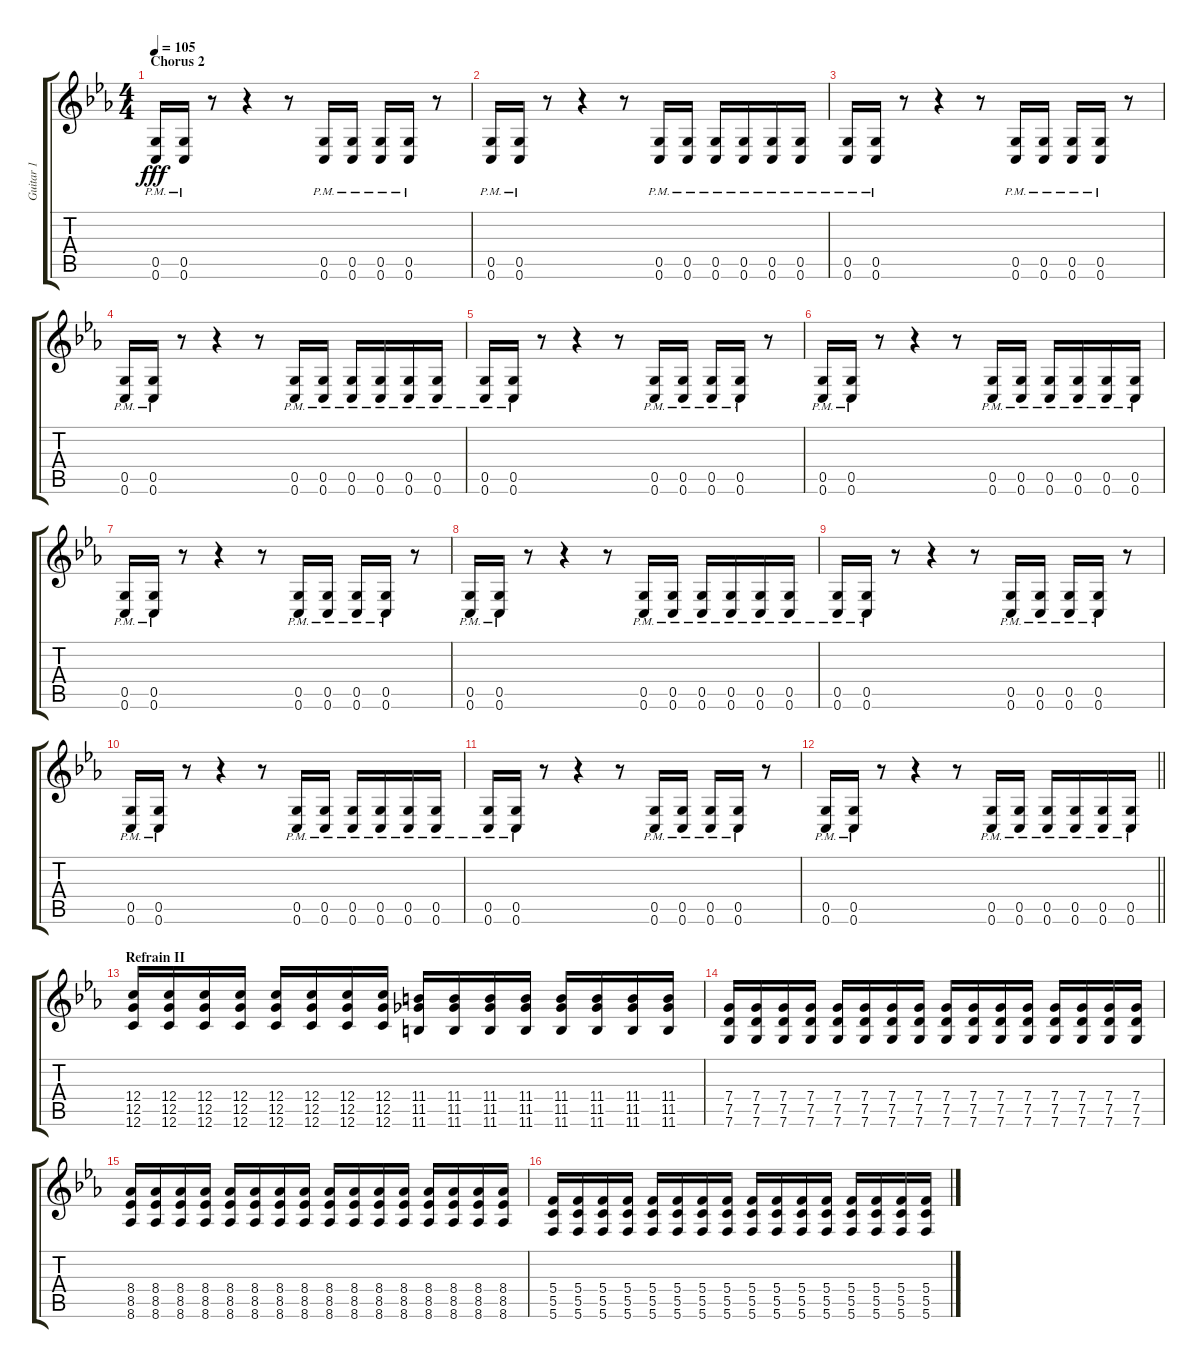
\track ("Guitar 1" "Guitar 1") {instrument distortionguitar}
\staff {score tabs}
\tuning (D4 A3 F3 C3 G2 C2) {hide}
\ts (4 4)
\section ("" "Chorus 2")
\tempo 105
\clef g2
\ks eb
(0.5{pm} 0.6{pm}).16{dy fff} (0.5{pm} 0.6{pm}).16 r.8 r.4 r.8 (0.5{pm} 0.6{pm}).16 (0.5{pm} 0.6{pm}).16 (0.5{pm} 0.6{pm}).16 (0.5{pm} 0.6{pm}).16 r.8 |
(0.5{pm} 0.6{pm}).16 (0.5{pm} 0.6{pm}).16 r.8 r.4 r.8 (0.5{pm} 0.6{pm}).16 (0.5{pm} 0.6{pm}).16 (0.5{pm} 0.6{pm}).16 (0.5{pm} 0.6{pm}).16 (0.5{pm} 0.6{pm}).16 (0.5{pm} 0.6{pm}).16 |
(0.5{pm} 0.6{pm}).16 (0.5{pm} 0.6{pm}).16 r.8 r.4 r.8 (0.5{pm} 0.6{pm}).16 (0.5{pm} 0.6{pm}).16 (0.5{pm} 0.6{pm}).16 (0.5{pm} 0.6{pm}).16 r.8 |
(0.5{pm} 0.6{pm}).16 (0.5{pm} 0.6{pm}).16 r.8 r.4 r.8 (0.5{pm} 0.6{pm}).16 (0.5{pm} 0.6{pm}).16 (0.5{pm} 0.6{pm}).16 (0.5{pm} 0.6{pm}).16 (0.5{pm} 0.6{pm}).16 (0.5{pm} 0.6{pm}).16 |
(0.5{pm} 0.6{pm}).16 (0.5{pm} 0.6{pm}).16 r.8 r.4 r.8 (0.5{pm} 0.6{pm}).16 (0.5{pm} 0.6{pm}).16 (0.5{pm} 0.6{pm}).16 (0.5{pm} 0.6{pm}).16 r.8 |
(0.5{pm} 0.6{pm}).16 (0.5{pm} 0.6{pm}).16 r.8 r.4 r.8 (0.5{pm} 0.6{pm}).16 (0.5{pm} 0.6{pm}).16 (0.5{pm} 0.6{pm}).16 (0.5{pm} 0.6{pm}).16 (0.5{pm} 0.6{pm}).16 (0.5{pm} 0.6{pm}).16 |
(0.5{pm} 0.6{pm}).16 (0.5{pm} 0.6{pm}).16 r.8 r.4 r.8 (0.5{pm} 0.6{pm}).16 (0.5{pm} 0.6{pm}).16 (0.5{pm} 0.6{pm}).16 (0.5{pm} 0.6{pm}).16 r.8 |
(0.5{pm} 0.6{pm}).16 (0.5{pm} 0.6{pm}).16 r.8 r.4 r.8 (0.5{pm} 0.6{pm}).16 (0.5{pm} 0.6{pm}).16 (0.5{pm} 0.6{pm}).16 (0.5{pm} 0.6{pm}).16 (0.5{pm} 0.6{pm}).16 (0.5{pm} 0.6{pm}).16 |
(0.5{pm} 0.6{pm}).16 (0.5{pm} 0.6{pm}).16 r.8 r.4 r.8 (0.5{pm} 0.6{pm}).16 (0.5{pm} 0.6{pm}).16 (0.5{pm} 0.6{pm}).16 (0.5{pm} 0.6{pm}).16 r.8 |
(0.5{pm} 0.6{pm}).16 (0.5{pm} 0.6{pm}).16 r.8 r.4 r.8 (0.5{pm} 0.6{pm}).16 (0.5{pm} 0.6{pm}).16 (0.5{pm} 0.6{pm}).16 (0.5{pm} 0.6{pm}).16 (0.5{pm} 0.6{pm}).16 (0.5{pm} 0.6{pm}).16 |
(0.5{pm} 0.6{pm}).16 (0.5{pm} 0.6{pm}).16 r.8 r.4 r.8 (0.5{pm} 0.6{pm}).16 (0.5{pm} 0.6{pm}).16 (0.5{pm} 0.6{pm}).16 (0.5{pm} 0.6{pm}).16 r.8 |
\barLineRight lightlight
(0.5{pm} 0.6{pm}).16 (0.5{pm} 0.6{pm}).16 r.8 r.4 r.8 (0.5{pm} 0.6{pm}).16 (0.5{pm} 0.6{pm}).16 (0.5{pm} 0.6{pm}).16 (0.5{pm} 0.6{pm}).16 (0.5{pm} 0.6{pm}).16 (0.5{pm} 0.6{pm}).16 |
\section ("" "Refrain II")
(12.4 12.5 12.6).16 (12.4 12.5 12.6).16 (12.4 12.5 12.6).16 (12.4 12.5 12.6).16 (12.4 12.5 12.6).16 (12.4 12.5 12.6).16 (12.4 12.5 12.6).16 (12.4 12.5 12.6).16 (11.4 11.5 11.6).16 (11.4 11.5 11.6).16 (11.4 11.5 11.6).16 (11.4 11.5 11.6).16 (11.4 11.5 11.6).16 (11.4 11.5 11.6).16 (11.4 11.5 11.6).16 (11.4 11.5 11.6).16 |
(7.4 7.5 7.6).16 (7.4 7.5 7.6).16 (7.4 7.5 7.6).16 (7.4 7.5 7.6).16 (7.4 7.5 7.6).16 (7.4 7.5 7.6).16 (7.4 7.5 7.6).16 (7.4 7.5 7.6).16 (7.4 7.5 7.6).16 (7.4 7.5 7.6).16 (7.4 7.5 7.6).16 (7.4 7.5 7.6).16 (7.4 7.5 7.6).16 (7.4 7.5 7.6).16 (7.4 7.5 7.6).16 (7.4 7.5 7.6).16 |
(8.4 8.5 8.6).16 (8.4 8.5 8.6).16 (8.4 8.5 8.6).16 (8.4 8.5 8.6).16 (8.4 8.5 8.6).16 (8.4 8.5 8.6).16 (8.4 8.5 8.6).16 (8.4 8.5 8.6).16 (8.4 8.5 8.6).16 (8.4 8.5 8.6).16 (8.4 8.5 8.6).16 (8.4 8.5 8.6).16 (8.4 8.5 8.6).16 (8.4 8.5 8.6).16 (8.4 8.5 8.6).16 (8.4 8.5 8.6).16 |
(5.4 5.5 5.6).16 (5.4 5.5 5.6).16 (5.4 5.5 5.6).16 (5.4 5.5 5.6).16 (5.4 5.5 5.6).16 (5.4 5.5 5.6).16 (5.4 5.5 5.6).16 (5.4 5.5 5.6).16 (5.4 5.5 5.6).16 (5.4 5.5 5.6).16 (5.4 5.5 5.6).16 (5.4 5.5 5.6).16 (5.4 5.5 5.6).16 (5.4 5.5 5.6).16 (5.4 5.5 5.6).16 (5.4 5.5 5.6).16
